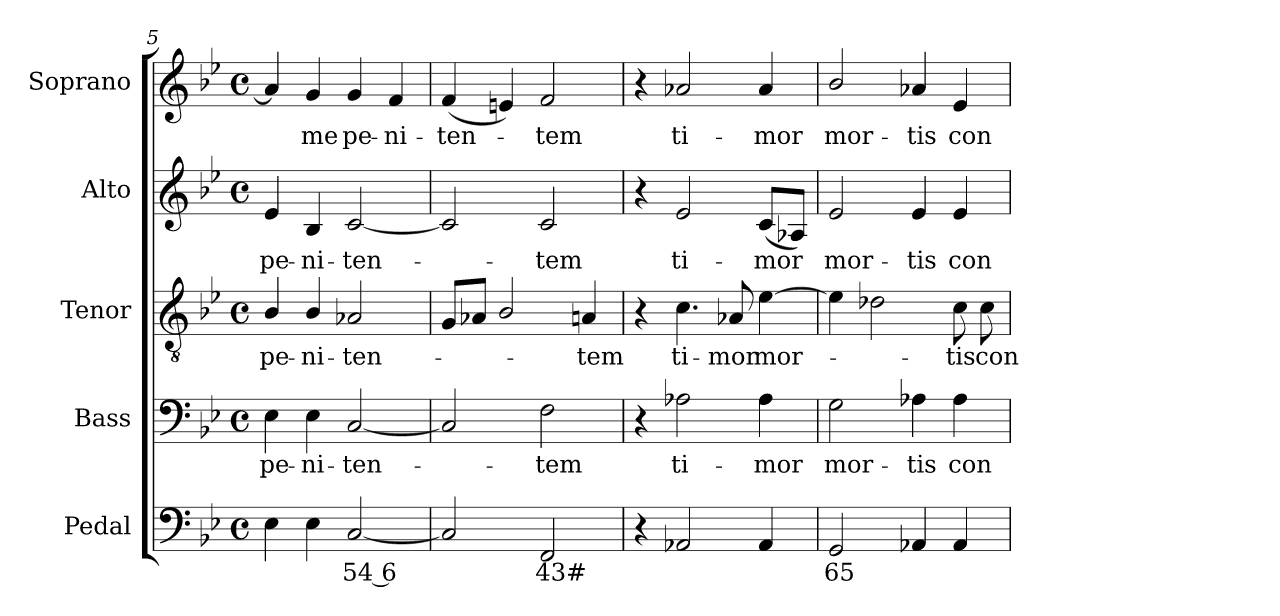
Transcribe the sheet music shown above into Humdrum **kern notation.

**kern	**text	**kern	**text	**kern	**text	**kern	**text	**kern	**text
*part5	*part5	*part4	*part4	*part3	*part3	*part2	*part2	*part1	*part1
*staff5	*staff5	*staff4	*staff4	*staff3	*staff3	*staff2	*staff2	*staff1	*staff1
*I"Pedal	*	*I"Bass	*	*I"Tenor	*	*I"Alto	*	*I"Soprano	*
*I'Ped.	*	*I'B.	*	*I'T.	*	*I'A.	*	*I'S.	*
*clefF4	*	*clefF4	*	*clefGv2	*	*clefG2	*	*clefG2	*
*	*	*	*	*ITrd7c12	*	*	*	*	*
*k[b-e-]	*	*k[b-e-]	*	*k[b-e-]	*	*k[b-e-]	*	*k[b-e-]	*
*B-:	*	*B-:	*	*B-:	*	*B-:	*	*B-:	*
*M4/4	*	*M4/4	*	*M4/4	*	*M4/4	*	*M4/4	*
*met(c)	*	*met(c)	*	*met(c)	*	*met(c)	*	*met(c)	*
=5	=5	=5	=5	=5	=5	=5	=5	=5	=5
!	!	!	!LO:LY:b:color=#000000	!	!	!	!	!	!
!	!	!	!	!	!LO:LY:b:color=#000000	!	!	!	!
!	!	!	!	!	!	!	!LO:LY:b:color=#000000	!	!
4E-i\	.	4E-i\	pe-	4BB-i/	pe-	4e-i/	pe-	4a-i/]	.
!	!	!	!LO:LY:b:color=#000000	!	!	!	!	!	!
!	!	!	!	!	!LO:LY:b:color=#000000	!	!	!	!
!	!	!	!	!	!	!	!LO:LY:b:color=#000000	!	!
!	!	!	!	!	!	!	!	!	!LO:LY:b:color=#000000
4E-i\	.	4E-i\	-ni-	4BB-i/	-ni-	4B-i/	-ni-	4gi/	me
!	!LO:LY:b:color=#000000	!	!	!	!	!	!	!	!
!	!	!	!LO:LY:b:color=#000000	!	!	!	!	!	!
!	!	!	!	!	!LO:LY:b:color=#000000	!	!	!	!
!	!	!	!	!	!	!	!LO:LY:b:color=#000000	!	!
!	!	!	!	!	!	!	!	!	!LO:LY:b:color=#000000
[2Ci/	54 6	[2Ci/	-ten-	2AA-Xi/	-ten-	[2ci/	-ten-	4gi/	pe-
!	!	!	!	!	!	!	!	!	!LO:LY:b:color=#000000
.	.	.	.	.	.	.	.	4fi/	-ni-
!!LO:LB:g=z
=6	=6	=6	=6	=6	=6	=6	=6	=6	=6
!	!	!	!	!	!	!	!	!	!LO:LY:b:color=#000000
2Ci/]	.	2Ci/]	.	8GGi/L	.	2ci/]	.	(4fi/	-ten-
.	.	.	.	8AA-Xi/J	.	.	.	.	.
.	.	.	.	2BB-i/	.	.	.	4eni/)	.
!	!LO:LY:b:color=#000000	!	!	!	!	!	!	!	!
!	!	!	!LO:LY:b:color=#000000	!	!	!	!	!	!
!	!	!	!	!	!	!	!LO:LY:b:color=#000000	!	!
!	!	!	!	!	!	!	!	!	!LO:LY:b:color=#000000
2FFi/	43#	2Fi\	-tem	.	.	2ci/	-tem	2fi/	-tem
!	!	!	!	!	!LO:LY:b:color=#000000	!	!	!	!
.	.	.	.	4AAni/	-tem	.	.	.	.
=7	=7	=7	=7	=7	=7	=7	=7	=7	=7
4r	.	4r	.	4r	.	4r	.	4r	.
!	!	!	!LO:LY:b:color=#000000	!	!	!	!	!	!
!	!	!	!	!	!LO:LY:b:color=#000000	!	!	!	!
!	!	!	!	!	!	!	!LO:LY:b:color=#000000	!	!
!	!	!	!	!	!	!	!	!	!LO:LY:b:color=#000000
2AA-Xi/	.	2A-Xi\	ti-	4.Ci\	ti-	2e-i/	ti-	2a-Xi/	ti-
!	!	!	!	!	!LO:LY:b:color=#000000	!	!	!	!
.	.	.	.	8AA-Xi/	-mor	.	.	.	.
!	!	!	!LO:LY:b:color=#000000	!	!	!	!	!	!
!	!	!	!	!	!LO:LY:b:color=#000000	!	!	!	!
!	!	!	!	!	!	!	!LO:LY:b:color=#000000	!	!
!	!	!	!	!	!	!	!	!	!LO:LY:b:color=#000000
4AA-i/	.	4A-i\	-mor	[4E-i\	mor-	(8ci/L	-mor	4a-i/	-mor
.	.	.	.	.	.	8A-Xi/J)	.	.	.
=8	=8	=8	=8	=8	=8	=8	=8	=8	=8
!	!LO:LY:b:color=#000000	!	!	!	!	!	!	!	!
!	!	!	!LO:LY:b:color=#000000	!	!	!	!	!	!
!	!	!	!	!	!	!	!LO:LY:b:color=#000000	!	!
!	!	!	!	!	!	!	!	!	!LO:LY:b:color=#000000
2GGi/	65	2Gi\	mor-	4E-i\]	.	2e-i/	mor-	2b-i/	mor-
.	.	.	.	2D-Xi\	.	.	.	.	.
!	!	!	!LO:LY:b:color=#000000	!	!	!	!	!	!
!	!	!	!	!	!	!	!LO:LY:b:color=#000000	!	!
!	!	!	!	!	!	!	!	!	!LO:LY:b:color=#000000
4AA-Xi/	.	4A-Xi\	-tis	.	.	4e-i/	-tis	4a-Xi/	-tis
!	!	!	!LO:LY:b:color=#000000	!	!	!	!	!	!
!	!	!	!	!	!LO:LY:b:color=#000000	!	!	!	!
!	!	!	!	!	!	!	!LO:LY:b:color=#000000	!	!
!	!	!	!	!	!	!	!	!	!LO:LY:b:color=#000000
4AA-i/	.	4A-i\	con-	8Ci\	-tis	4e-i/	con-	4e-i/	con-
!	!	!	!	!	!LO:LY:b:color=#000000	!	!	!	!
.	.	.	.	8Ci\	con-	.	.	.	.
=	=	=	=	=	=	=	=	=	=
*-	*-	*-	*-	*-	*-	*-	*-	*-	*-
